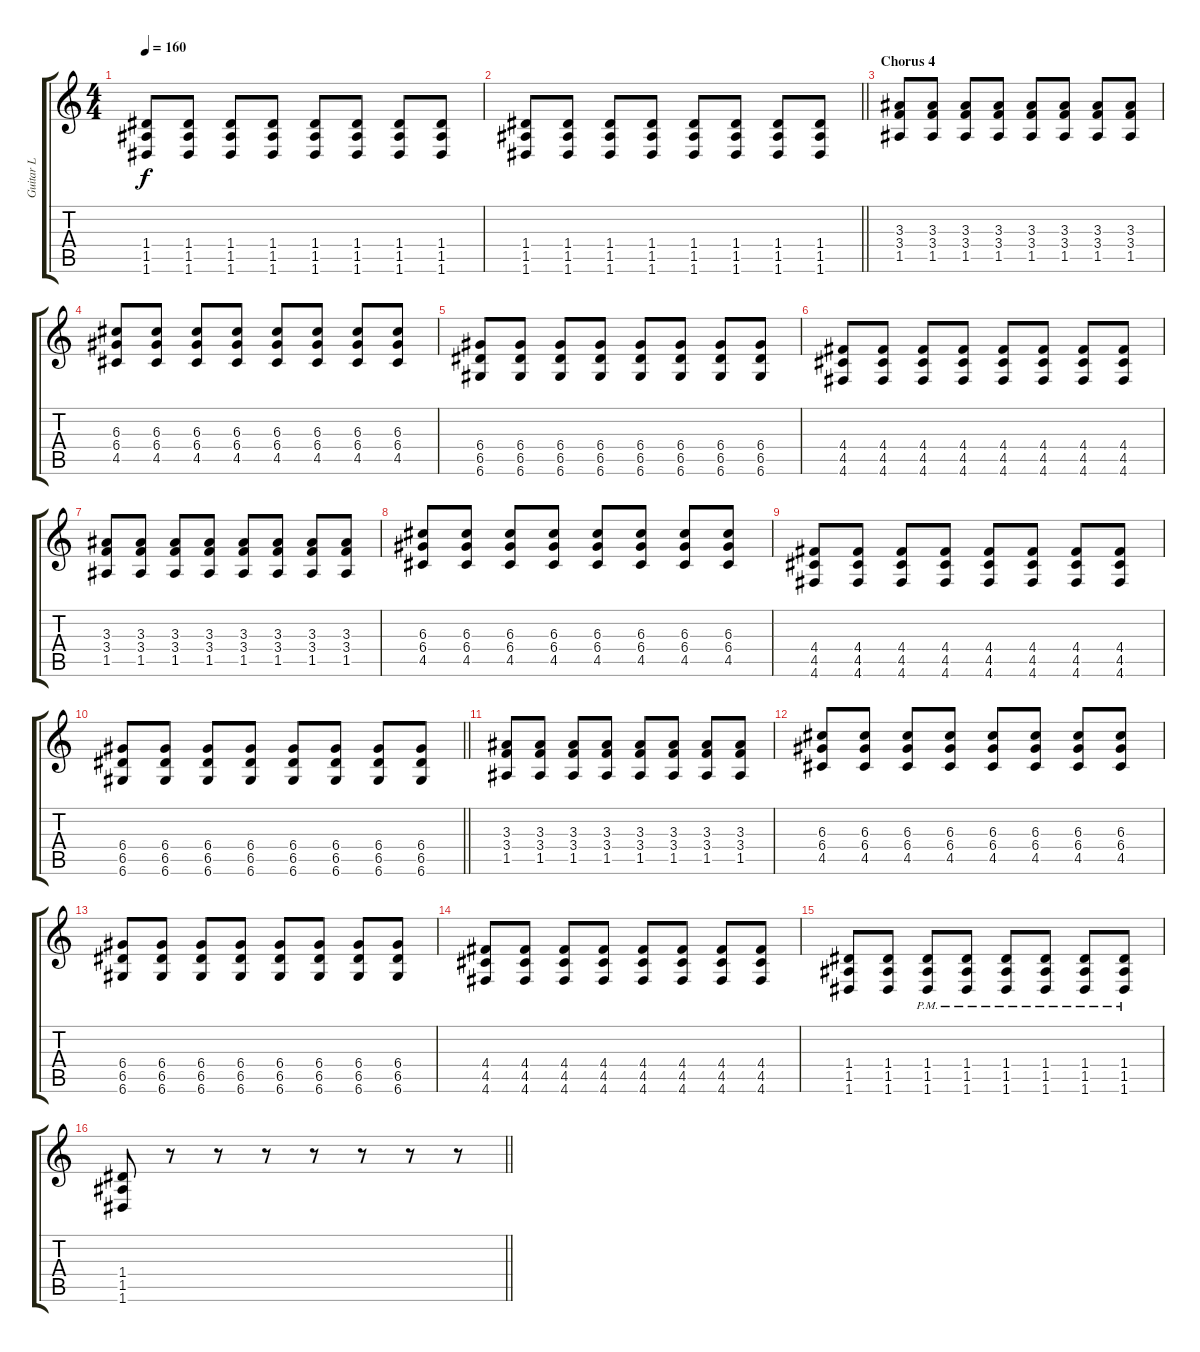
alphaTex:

\track ("Guitar L" "Guitar L") {instrument overdrivenguitar}
\staff {score tabs}
\tuning (E4 B3 G3 D3 A2 D2) {hide}
\ts (4 4)
\tempo 160
\clef g2
\ks c
(1.4 1.5 1.6).8{dy f} (1.4 1.5 1.6).8 (1.4 1.5 1.6).8 (1.4 1.5 1.6).8 (1.4 1.5 1.6).8 (1.4 1.5 1.6).8 (1.4 1.5 1.6).8 (1.4 1.5 1.6).8 |
\barLineRight lightlight
(1.4 1.5 1.6).8 (1.4 1.5 1.6).8 (1.4 1.5 1.6).8 (1.4 1.5 1.6).8 (1.4 1.5 1.6).8 (1.4 1.5 1.6).8 (1.4 1.5 1.6).8 (1.4 1.5 1.6).8 |
\section ("" "Chorus 4")
(3.3 3.4 1.5).8 (3.3 3.4 1.5).8 (3.3 3.4 1.5).8 (3.3 3.4 1.5).8 (3.3 3.4 1.5).8 (3.3 3.4 1.5).8 (3.3 3.4 1.5).8 (3.3 3.4 1.5).8 |
(6.3 6.4 4.5).8 (6.3 6.4 4.5).8 (6.3 6.4 4.5).8 (6.3 6.4 4.5).8 (6.3 6.4 4.5).8 (6.3 6.4 4.5).8 (6.3 6.4 4.5).8 (6.3 6.4 4.5).8 |
(6.4 6.5 6.6).8 (6.4 6.5 6.6).8 (6.4 6.5 6.6).8 (6.4 6.5 6.6).8 (6.4 6.5 6.6).8 (6.4 6.5 6.6).8 (6.4 6.5 6.6).8 (6.4 6.5 6.6).8 |
(4.4 4.5 4.6).8 (4.4 4.5 4.6).8 (4.4 4.5 4.6).8 (4.4 4.5 4.6).8 (4.4 4.5 4.6).8 (4.4 4.5 4.6).8 (4.4 4.5 4.6).8 (4.4 4.5 4.6).8 |
(3.3 3.4 1.5).8 (3.3 3.4 1.5).8 (3.3 3.4 1.5).8 (3.3 3.4 1.5).8 (3.3 3.4 1.5).8 (3.3 3.4 1.5).8 (3.3 3.4 1.5).8 (3.3 3.4 1.5).8 |
(6.3 6.4 4.5).8 (6.3 6.4 4.5).8 (6.3 6.4 4.5).8 (6.3 6.4 4.5).8 (6.3 6.4 4.5).8 (6.3 6.4 4.5).8 (6.3 6.4 4.5).8 (6.3 6.4 4.5).8 |
(4.4 4.5 4.6).8 (4.4 4.5 4.6).8 (4.4 4.5 4.6).8 (4.4 4.5 4.6).8 (4.4 4.5 4.6).8 (4.4 4.5 4.6).8 (4.4 4.5 4.6).8 (4.4 4.5 4.6).8 |
\barLineRight lightlight
(6.4 6.5 6.6).8 (6.4 6.5 6.6).8 (6.4 6.5 6.6).8 (6.4 6.5 6.6).8 (6.4 6.5 6.6).8 (6.4 6.5 6.6).8 (6.4 6.5 6.6).8 (6.4 6.5 6.6).8 |
(3.3 3.4 1.5).8 (3.3 3.4 1.5).8 (3.3 3.4 1.5).8 (3.3 3.4 1.5).8 (3.3 3.4 1.5).8 (3.3 3.4 1.5).8 (3.3 3.4 1.5).8 (3.3 3.4 1.5).8 |
(6.3 6.4 4.5).8 (6.3 6.4 4.5).8 (6.3 6.4 4.5).8 (6.3 6.4 4.5).8 (6.3 6.4 4.5).8 (6.3 6.4 4.5).8 (6.3 6.4 4.5).8 (6.3 6.4 4.5).8 |
(6.4 6.5 6.6).8 (6.4 6.5 6.6).8 (6.4 6.5 6.6).8 (6.4 6.5 6.6).8 (6.4 6.5 6.6).8 (6.4 6.5 6.6).8 (6.4 6.5 6.6).8 (6.4 6.5 6.6).8 |
(4.4 4.5 4.6).8 (4.4 4.5 4.6).8 (4.4 4.5 4.6).8 (4.4 4.5 4.6).8 (4.4 4.5 4.6).8 (4.4 4.5 4.6).8 (4.4 4.5 4.6).8 (4.4 4.5 4.6).8 |
(1.4 1.5 1.6).8 (1.4 1.5 1.6).8 (1.4{pm} 1.5 1.6).8 (1.4{pm} 1.5 1.6).8 (1.4{pm} 1.5{pm} 1.6).8 (1.4{pm} 1.5{pm} 1.6).8 (1.4{pm} 1.5{pm} 1.6{pm}).8 (1.4{pm} 1.5{pm} 1.6{pm}).8 |
\barLineRight lightlight
(1.4 1.5 1.6).8 r.8 r.8 r.8 r.8 r.8 r.8 r.8
